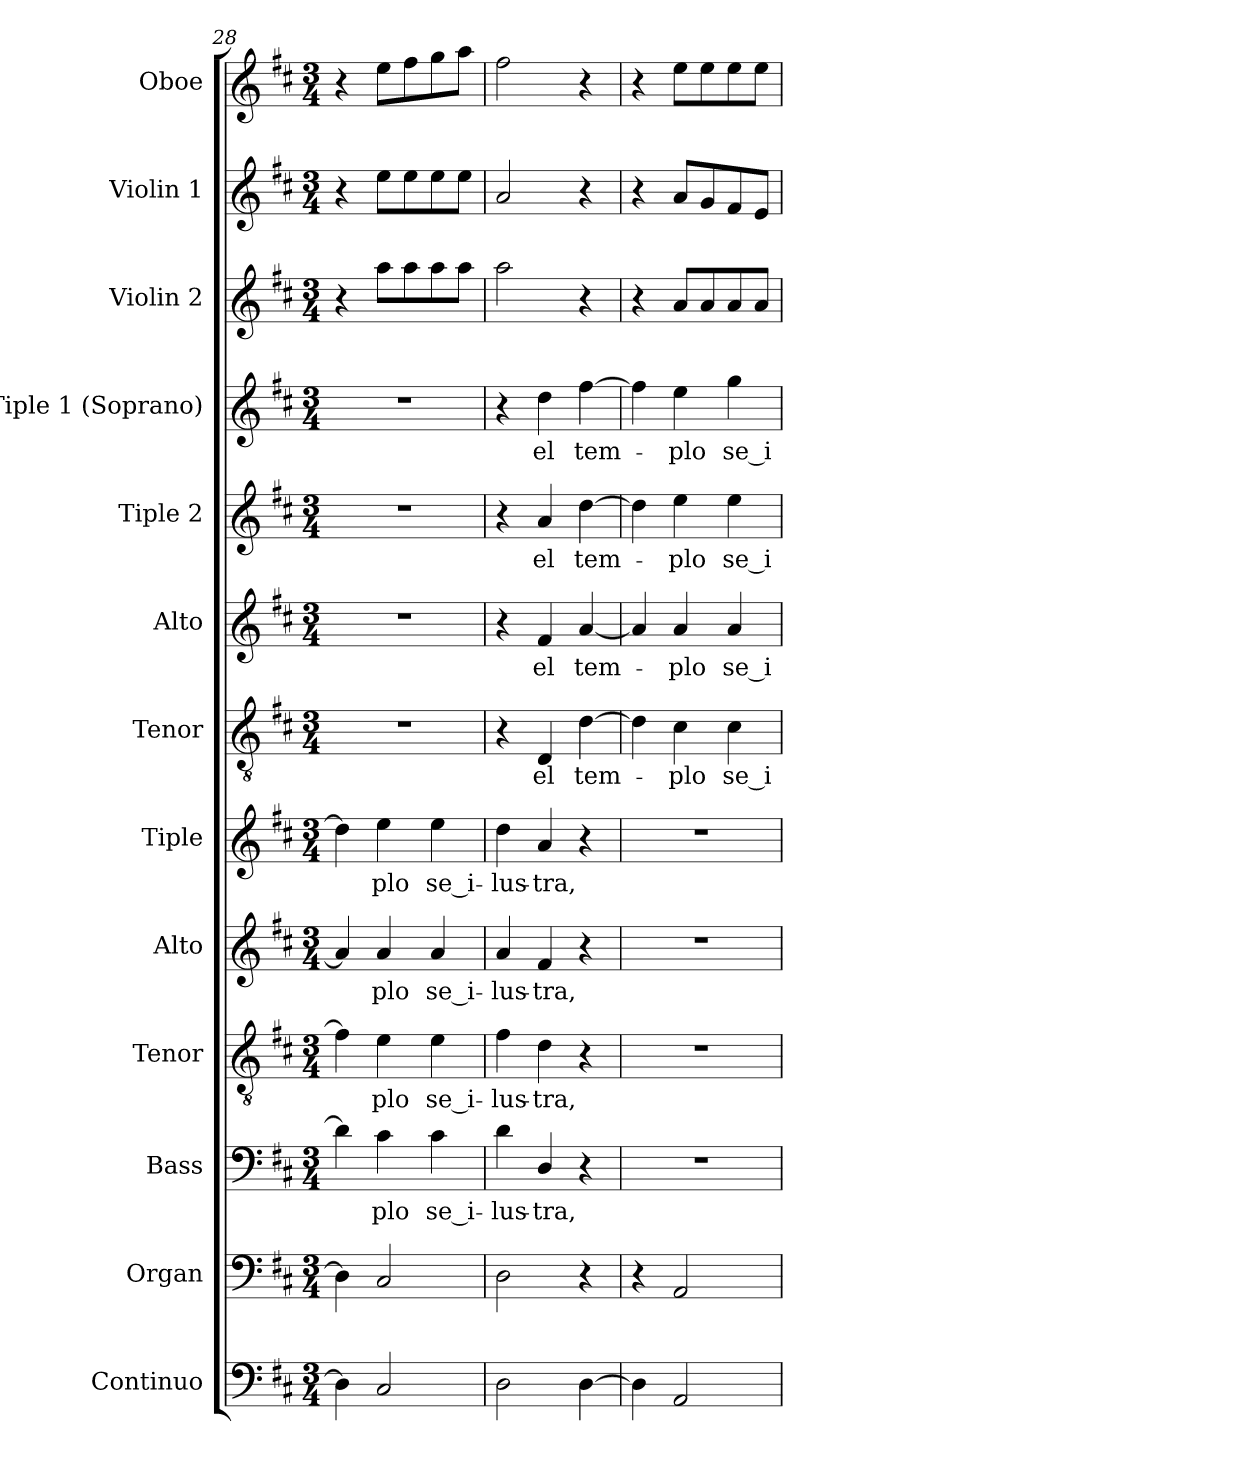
**kern	**kern	**kern	**text	**kern	**text	**kern	**text	**kern	**text	**kern	**text	**kern	**text	**kern	**text	**kern	**text	**kern	**kern	**kern
*part13	*part12	*part11	*part11	*part10	*part10	*part9	*part9	*part8	*part8	*part7	*part7	*part6	*part6	*part5	*part5	*part4	*part4	*part3	*part2	*part1
*staff13	*staff12	*staff11	*staff11	*staff10	*staff10	*staff9	*staff9	*staff8	*staff8	*staff7	*staff7	*staff6	*staff6	*staff5	*staff5	*staff4	*staff4	*staff3	*staff2	*staff1
*I"Continuo	*I"Organ	*I"Bass	*	*I"Tenor	*	*I"Alto	*	*I"Tiple	*	*I"Tenor	*	*I"Alto	*	*I"Tiple 2	*	*I"Tiple 1 (Soprano)	*	*I"Violin 2	*I"Violin 1	*I"Oboe
*I'Cont.	*I'Org.	*I'B.	*	*I'T.	*	*I'A.	*	*	*	*I'T.	*	*I'A.	*	*	*	*I'S1.	*	*I'Vln. 2	*I'Vln. 1	*I'Ob.
*clefF4	*clefF4	*clefF4	*	*clefGv2	*	*clefG2	*	*clefG2	*	*clefGv2	*	*clefG2	*	*clefG2	*	*clefG2	*	*clefG2	*clefG2	*clefG2
*	*	*	*	*ITrd7c12	*	*	*	*	*	*ITrd7c12	*	*	*	*	*	*	*	*	*	*
*k[f#c#]	*k[f#c#]	*k[f#c#]	*	*k[f#c#]	*	*k[f#c#]	*	*k[f#c#]	*	*k[f#c#]	*	*k[f#c#]	*	*k[f#c#]	*	*k[f#c#]	*	*k[f#c#]	*k[f#c#]	*k[f#c#]
*D:	*D:	*D:	*	*D:	*	*D:	*	*D:	*	*D:	*	*D:	*	*D:	*	*D:	*	*D:	*D:	*D:
*M3/4	*M3/4	*M3/4	*	*M3/4	*	*M3/4	*	*M3/4	*	*M3/4	*	*M3/4	*	*M3/4	*	*M3/4	*	*M3/4	*M3/4	*M3/4
=28	=28	=28	=28	=28	=28	=28	=28	=28	=28	=28	=28	=28	=28	=28	=28	=28	=28	=28	=28	=28
!	!	!	!	!	!	!	!	!	!	!LO:N:vis=1	!	!LO:N:vis=1	!	!LO:N:vis=1	!	!LO:N:vis=1	!	!	!	!
4Di\]	4Di\]	4di\]	.	4F#i\]	.	4ai/]	.	4ddi\]	.	2.r	.	2.r	.	2.r	.	2.r	.	4r	4r	4r
!	!	!	!LO:LY:b:color=#000000	!	!	!	!	!	!	!	!	!	!	!	!	!	!	!	!	!
!	!	!	!	!	!LO:LY:b:color=#000000	!	!	!	!	!	!	!	!	!	!	!	!	!	!	!
!	!	!	!	!	!	!	!LO:LY:b:color=#000000	!	!	!	!	!	!	!	!	!	!	!	!	!
!	!	!	!	!	!	!	!	!	!LO:LY:b:color=#000000	!	!	!	!	!	!	!	!	!	!	!
2C#i/	2C#i/	4c#i\	-plo	4Ei\	-plo	4ai/	-plo	4eei\	-plo	.	.	.	.	.	.	.	.	8aai\L	8eei\L	8eei\L
.	.	.	.	.	.	.	.	.	.	.	.	.	.	.	.	.	.	8aai\	8eei\	8ff#i\
!	!	!	!LO:LY:b:color=#000000	!	!	!	!	!	!	!	!	!	!	!	!	!	!	!	!	!
!	!	!	!	!	!LO:LY:b:color=#000000	!	!	!	!	!	!	!	!	!	!	!	!	!	!	!
!	!	!	!	!	!	!	!LO:LY:b:color=#000000	!	!	!	!	!	!	!	!	!	!	!	!	!
!	!	!	!	!	!	!	!	!	!LO:LY:b:color=#000000	!	!	!	!	!	!	!	!	!	!	!
.	.	4c#i\	se_i-	4Ei\	se_i-	4ai/	se_i-	4eei\	se_i-	.	.	.	.	.	.	.	.	8aai\	8eei\	8ggi\
.	.	.	.	.	.	.	.	.	.	.	.	.	.	.	.	.	.	8aai\J	8eei\J	8aai\J
=29	=29	=29	=29	=29	=29	=29	=29	=29	=29	=29	=29	=29	=29	=29	=29	=29	=29	=29	=29	=29
!	!	!	!LO:LY:b:color=#000000	!	!	!	!	!	!	!	!	!	!	!	!	!	!	!	!	!
!	!	!	!	!	!LO:LY:b:color=#000000	!	!	!	!	!	!	!	!	!	!	!	!	!	!	!
!	!	!	!	!	!	!	!LO:LY:b:color=#000000	!	!	!	!	!	!	!	!	!	!	!	!	!
!	!	!	!	!	!	!	!	!	!LO:LY:b:color=#000000	!	!	!	!	!	!	!	!	!	!	!
2Di\	2Di\	4di\	-lus-	4F#i\	-lus-	4ai/	-lus-	4ddi\	-lus-	4r	.	4r	.	4r	.	4r	.	2aai\	2ai/	2ff#i\
!	!	!	!LO:LY:b:color=#000000	!	!	!	!	!	!	!	!	!	!	!	!	!	!	!	!	!
!	!	!	!	!	!LO:LY:b:color=#000000	!	!	!	!	!	!	!	!	!	!	!	!	!	!	!
!	!	!	!	!	!	!	!LO:LY:b:color=#000000	!	!	!	!	!	!	!	!	!	!	!	!	!
!	!	!	!	!	!	!	!	!	!LO:LY:b:color=#000000	!	!	!	!	!	!	!	!	!	!	!
!	!	!	!	!	!	!	!	!	!	!	!LO:LY:b:color=#000000	!	!	!	!	!	!	!	!	!
!	!	!	!	!	!	!	!	!	!	!	!	!	!LO:LY:b:color=#000000	!	!	!	!	!	!	!
!	!	!	!	!	!	!	!	!	!	!	!	!	!	!	!LO:LY:b:color=#000000	!	!	!	!	!
!	!	!	!	!	!	!	!	!	!	!	!	!	!	!	!	!	!LO:LY:b:color=#000000	!	!	!
.	.	4Di/	-tra,	4Di\	-tra,	4f#i/	-tra,	4ai/	-tra,	4DDi/	el	4f#i/	el	4ai/	el	4ddi\	el	.	.	.
!	!	!	!	!	!	!	!	!	!	!	!LO:LY:b:color=#000000	!	!	!	!	!	!	!	!	!
!	!	!	!	!	!	!	!	!	!	!	!	!	!LO:LY:b:color=#000000	!	!	!	!	!	!	!
!	!	!	!	!	!	!	!	!	!	!	!	!	!	!	!LO:LY:b:color=#000000	!	!	!	!	!
!	!	!	!	!	!	!	!	!	!	!	!	!	!	!	!	!	!LO:LY:b:color=#000000	!	!	!
[4Di\	4r	4r	.	4r	.	4r	.	4r	.	[4Di\	tem-	[4ai/	tem-	[4ddi\	tem-	[4ff#i\	tem-	4r	4r	4r
=30	=30	=30	=30	=30	=30	=30	=30	=30	=30	=30	=30	=30	=30	=30	=30	=30	=30	=30	=30	=30
!	!	!LO:N:vis=1	!	!LO:N:vis=1	!	!LO:N:vis=1	!	!LO:N:vis=1	!	!	!	!	!	!	!	!	!	!	!	!
4Di\]	4r	2.r	.	2.r	.	2.r	.	2.r	.	4Di\]	.	4ai/]	.	4ddi\]	.	4ff#i\]	.	4r	4r	4r
!	!	!	!	!	!	!	!	!	!	!	!LO:LY:b:color=#000000	!	!	!	!	!	!	!	!	!
!	!	!	!	!	!	!	!	!	!	!	!	!	!LO:LY:b:color=#000000	!	!	!	!	!	!	!
!	!	!	!	!	!	!	!	!	!	!	!	!	!	!	!LO:LY:b:color=#000000	!	!	!	!	!
!	!	!	!	!	!	!	!	!	!	!	!	!	!	!	!	!	!LO:LY:b:color=#000000	!	!	!
2AAi/	2AAi/	.	.	.	.	.	.	.	.	4C#i\	-plo	4ai/	-plo	4eei\	-plo	4eei\	-plo	8ai/L	8ai/L	8eei\L
.	.	.	.	.	.	.	.	.	.	.	.	.	.	.	.	.	.	8ai/	8gi/	8eei\
!	!	!	!	!	!	!	!	!	!	!	!LO:LY:b:color=#000000	!	!	!	!	!	!	!	!	!
!	!	!	!	!	!	!	!	!	!	!	!	!	!LO:LY:b:color=#000000	!	!	!	!	!	!	!
!	!	!	!	!	!	!	!	!	!	!	!	!	!	!	!LO:LY:b:color=#000000	!	!	!	!	!
!	!	!	!	!	!	!	!	!	!	!	!	!	!	!	!	!	!LO:LY:b:color=#000000	!	!	!
.	.	.	.	.	.	.	.	.	.	4C#i\	se_i-	4ai/	se_i-	4eei\	se_i-	4ggi\	se_i-	8ai/	8f#i/	8eei\
.	.	.	.	.	.	.	.	.	.	.	.	.	.	.	.	.	.	8ai/J	8ei/J	8eei\J
=	=	=	=	=	=	=	=	=	=	=	=	=	=	=	=	=	=	=	=	=
*-	*-	*-	*-	*-	*-	*-	*-	*-	*-	*-	*-	*-	*-	*-	*-	*-	*-	*-	*-	*-
